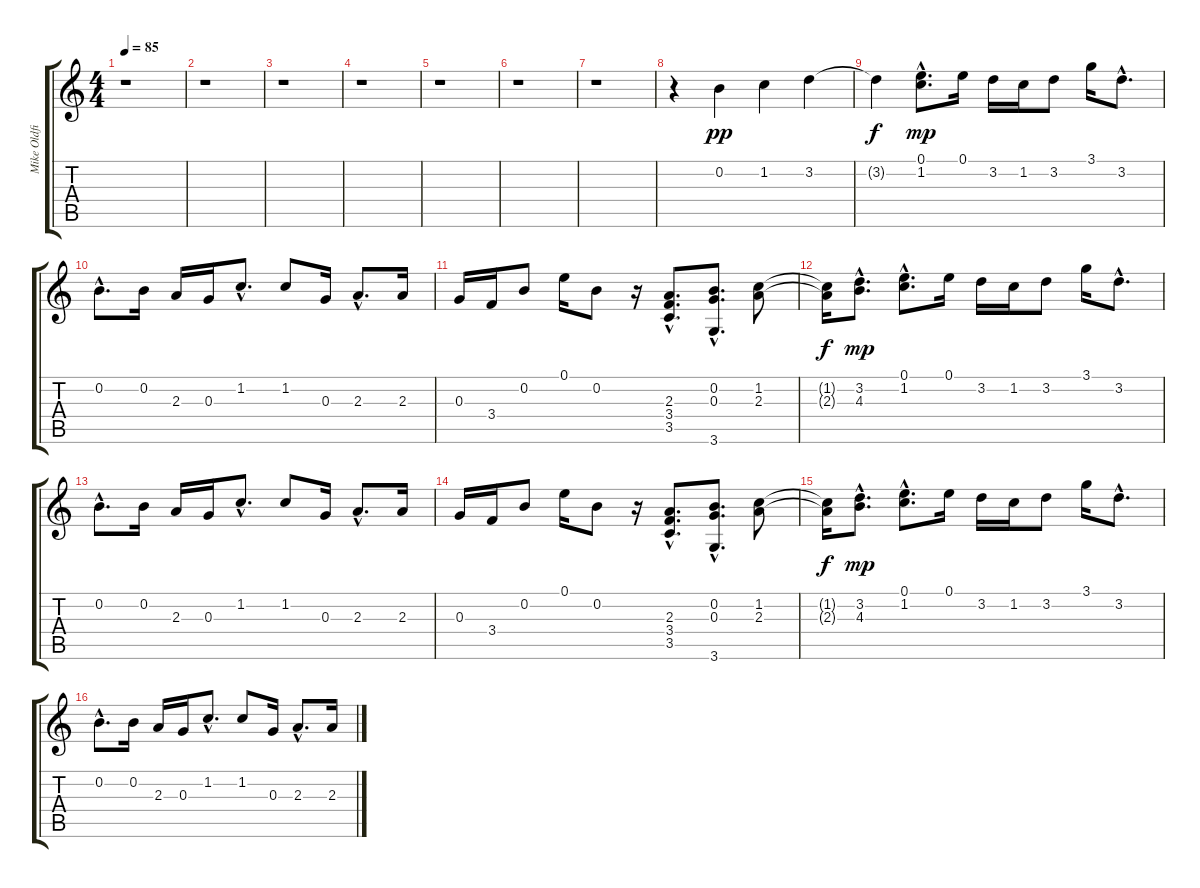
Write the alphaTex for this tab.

\track ("Mike Oldfield" "Mike Oldfi") {instrument acousticguitarnylon}
\staff {score tabs}
\tuning (E4 B3 G3 D3 A2 E2) {hide}
\ts (4 4)
\tempo 85
\clef g2
\ks c
r.1{dy mp} |
r.1 |
r.1 |
r.1 |
r.1 |
r.1 |
r.1 |
r.4 0.2.4{dy pp} 1.2.4 3.2.4 |
3.2{t}.4{dy f} (0.1{hac} 1.2{hac}).8{d dy mp} 0.1.16 3.2.16 1.2.16 3.2.8 3.1.16 3.2{hac}.8{d} |
0.2{hac}.8{d} 0.2.16 2.3.16 0.3.16 1.2{hac}.8{d} 1.2.8 0.3.16 2.3{hac}.8{d} 2.3.16 |
0.3.16 3.4.16 0.2.8 0.1.16 0.2.8 r.16 (2.3{hac} 3.4{hac} 3.5{hac}).8{d} (0.2{hac} 0.3{hac} 3.6{hac}).8{d} (1.2 2.3).8 |
(1.2{t} 2.3{t}).16{dy f} (3.2{hac} 4.3{hac}).8{d dy mp} (0.1{hac} 1.2{hac}).8{d} 0.1.16 3.2.16 1.2.16 3.2.8 3.1.16 3.2{hac}.8{d} |
0.2{hac}.8{d} 0.2.16 2.3.16 0.3.16 1.2{hac}.8{d} 1.2.8 0.3.16 2.3{hac}.8{d} 2.3.16 |
0.3.16 3.4.16 0.2.8 0.1.16 0.2.8 r.16 (2.3{hac} 3.4{hac} 3.5{hac}).8{d} (0.2{hac} 0.3{hac} 3.6{hac}).8{d} (1.2 2.3).8 |
(1.2{t} 2.3{t}).16{dy f} (3.2{hac} 4.3{hac}).8{d dy mp} (0.1{hac} 1.2{hac}).8{d} 0.1.16 3.2.16 1.2.16 3.2.8 3.1.16 3.2{hac}.8{d} |
0.2{hac}.8{d} 0.2.16 2.3.16 0.3.16 1.2{hac}.8{d} 1.2.8 0.3.16 2.3{hac}.8{d} 2.3.16
